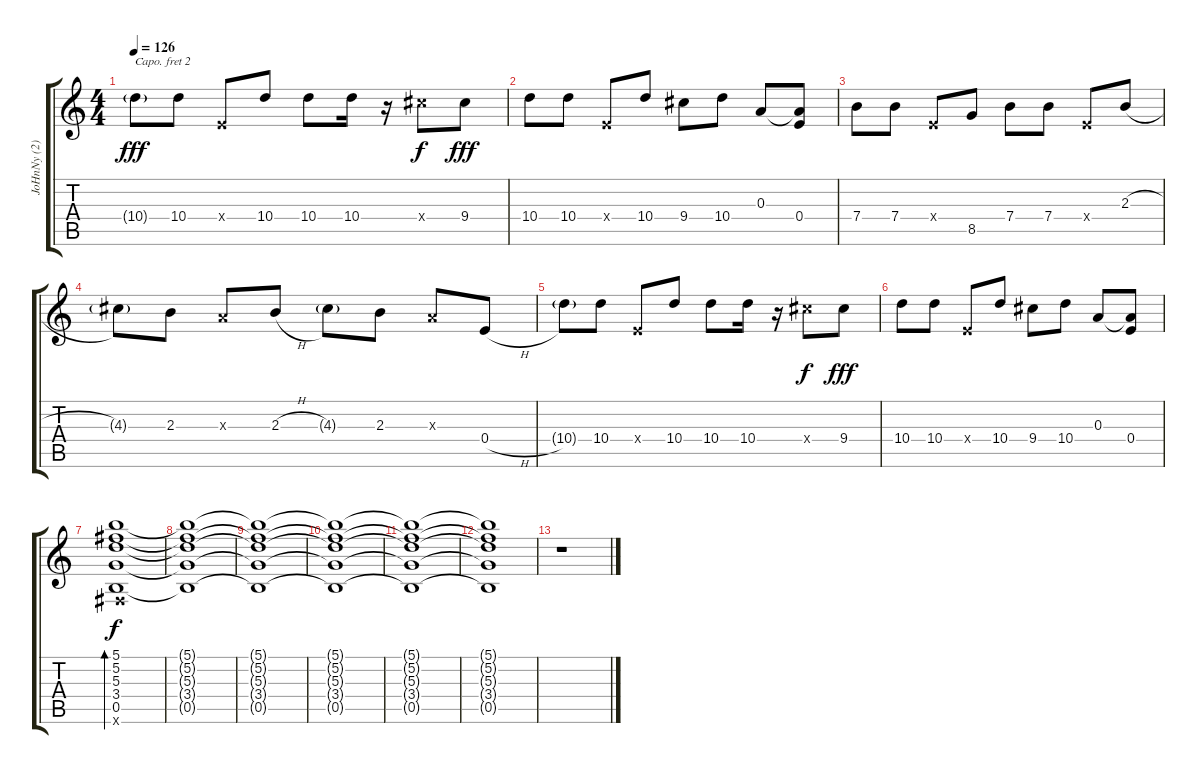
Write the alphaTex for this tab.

\track ("JoHnNy (2)" "JoHnNy (2)") {instrument electricguitarclean}
\staff {score tabs}
\capo 2
\tuning (E4 B3 G3 D3 A2 E2) {hide}
\ts (4 4)
\tempo 126
\clef g2
\ks c
10.4{g}.8{dy fff} 10.4.8 0.4{x}.8 10.4.8 10.4.8 10.4.16 r.16 9.4{x}.8{dy f} 9.4.8{dy fff} |
10.4.8 10.4.8 0.4{x}.8 10.4.8 9.4.8 10.4.8 0.3.8 (0.3{t} 0.4).8 |
7.4.8 7.4.8 0.4{x}.8 8.5.8 7.4.8 7.4.8 0.4{x}.8 2.3{h}.8 |
4.3{g}.8 2.3.8 0.3{x}.8 2.3{h}.8 4.3{g}.8 2.3.8 0.3{x}.8 0.4{h}.8 |
10.4{g}.8 10.4.8 0.4{x}.8 10.4.8 10.4.8 10.4.16 r.16 9.4{x}.8{dy f} 9.4.8{dy fff} |
10.4.8 10.4.8 0.4{x}.8 10.4.8 9.4.8 10.4.8 0.3.8 (0.3{t} 0.4).8 |
(5.1 5.2 5.3 3.4 0.5 0.6{x}).1{bd 60 dy f volume 9} |
(5.1{t} 5.2{t} 5.3{t} 3.4{t} 0.5{t}).1 |
(5.1{t} 5.2{t} 5.3{t} 3.4{t} 0.5{t}).1 |
(5.1{t} 5.2{t} 5.3{t} 3.4{t} 0.5{t}).1 |
(5.1{t} 5.2{t} 5.3{t} 3.4{t} 0.5{t}).1 |
(5.1{t} 5.2{t} 5.3{t} 3.4{t} 0.5{t}).1 |
r.1
